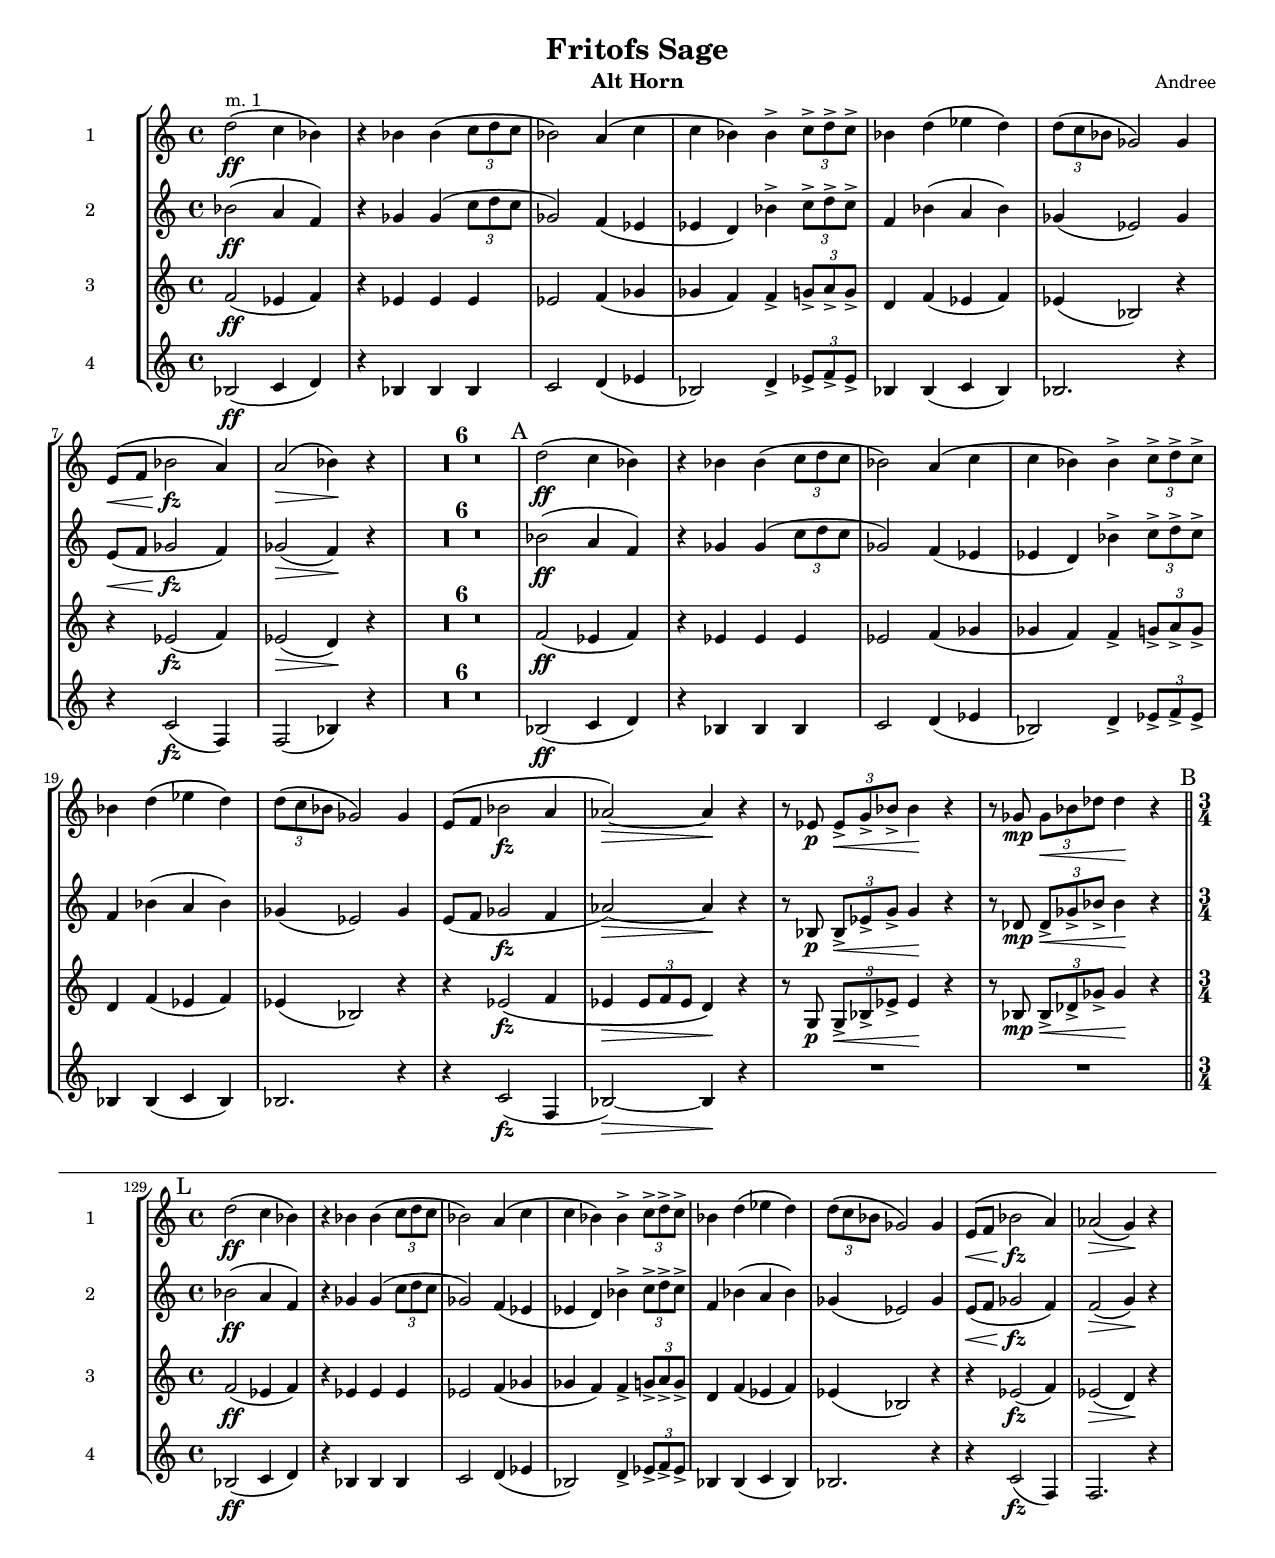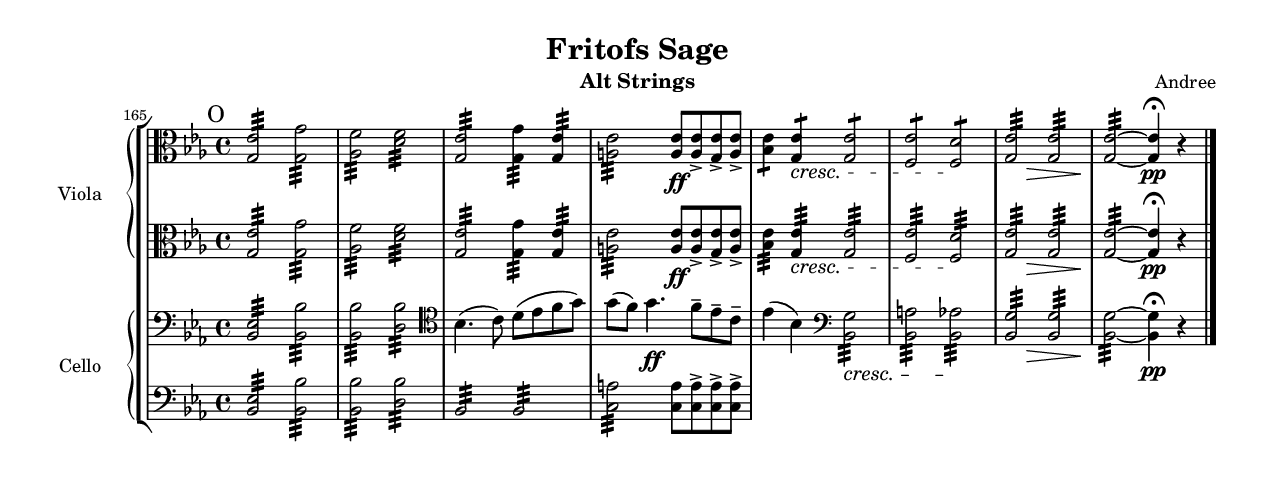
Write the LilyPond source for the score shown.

#(set-global-staff-size 16)

\paper {
  #(set-paper-size "letter")
}

\book {

\header {
  title = "Fritofs Sage"
  composer = "Andree"
  instrument = "Alt Horn" 
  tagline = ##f
}

\score {
  \new StaffGroup <<
    \new Staff \with { instrumentName = #"1" } \relative c'' { 
    \compressFullBarRests
      \clef treble \key c \major \time 4/4 
      d2^\markup{"m. 1"}\ff\( c4 bes4\) 
      r4 bes bes\( \tuplet 3/2 {c8 d c} 
      bes2\) a4\( c | 
      c bes\) bes4-> \tuplet 3/2 {c8-> d-> c->} | 
      bes4 d4\( ees d\) 
      \tuplet 3/2 {d8\( c bes} ges2\) ges4 | 
      e8\<\( f bes2\!\fz a4\) | 
      a2\>\( bes4\)\! r4 | 
      R1*6 | 
      \mark "A"
      d2\ff\( c4 bes4\) 
      r bes bes\( \tuplet 3/2 {c8 d c} 
      bes2\) a4\( c | 
      c bes\) bes4-> \tuplet 3/2 {c8-> d-> c->} | 
      bes4 d4\( ees d\) 
      \tuplet 3/2 {d8\( c bes} ges2\) ges4 |
      e8\( f bes2\fz a4 aes2~\)\> aes4\! r | 
      r8 ees8\p \tuplet 3/2 {ees8\<-> g-> bes->} bes4\! r4 | 
      r8 ges8\mp \tuplet 3/2 {ges\< bes des} des4\! r4 |
      \mark "B"
      \bar "||" \time 3/4
    }

    \new Staff \with { instrumentName = #"2" } \relative c'' { 
      \clef treble \key c \major \time 4/4 
      bes2\ff( a4 f) | 
      r4 ges4 ges( \tuplet 3/2 {c8 d c} | 
      ges2) f4( ees | 
      ees d) bes'4-> \tuplet 3/2 {c8-> d-> c->} | 
      f,4 bes4( a bes) | 
      ges4( ees2) ges4 | 
      e8\<( f ges2\!\fz f4) | 
      ges2\>( f4\!) r4 | 
      R1*6 | 
      bes2\ff( a4 f) | 
      r4 ges4 ges( \tuplet 3/2 {c8 d c} | 
      ges2) f4( ees | 
      ees d) bes'4-> \tuplet 3/2 {c8-> d-> c->} | 
      f,4 bes4( a bes) | 
      ges4( ees2) ges4 | 
      e8( f ges2\fz f4 | 
      aes2\>)~ aes4\! r4 | 
      r8 bes,8\p \tuplet 3/2 {bes8->\< ees-> g->} g4\! r4 | 
      r8 des8\mp \tuplet 3/2 {des8->\< ges-> bes->} bes4\! r4 | 
    }

    \new Staff \with { instrumentName = #"3" } \relative c' { 
      \clef treble \key c \major \time 4/4 
      f2\ff( ees4 f) | 
      r4 ees4 ees ees | 
      ees2 f4( ges | 
      ges f) f4-> \tuplet 3/2 { g8-> a-> g-> } 
      d4 f4( ees f) | 
      ees4( bes2) r4 | 
      r4 ees2\fz( f4)ees2(\> d4\!) r4 |
      R1*6 | 
      f2\ff( ees4 f) | 
      r4 ees4 ees ees | 
      ees2 f4( ges | 
      ges f) f4-> \tuplet 3/2 { g8-> a-> g-> } 
      d4 f4( ees f) | 
      ees4( bes2) r4 | 
      r4 ees2\fz\( f4 | 
      ees4\> \tuplet 3/2 {ees8 f ees} d4\!\) r4 | 
      r8 g,\p \tuplet 3/2 {g8->\< bes-> ees->} ees4\! r4 | 
      r8 bes8\mp \tuplet 3/2 {bes8->\< des-> ges->} ges4\! r4 | 
    }

    \new Staff \with { instrumentName = #"4" } \relative c' { 
      \clef treble \key c \major \time 4/4 
      bes2\ff( c4 d) | 
      r4 bes bes bes | 
      c2 d4( ees | 
      bes2) d4-> \tuplet 3/2 {ees8-> f-> ees->} | 
      bes4 bes4( c bes) | 
      bes2. r4 | 
      r4 c2\fz( f,4) | 
      f2( bes4) r4 | 
      R1*6 | 
      bes2\ff( c4 d) | 
      r4 bes bes bes | 
      c2 d4( ees | 
      bes2) d4-> \tuplet 3/2 {ees8-> f-> ees->} | 
      bes4 bes4( c bes) | 
      bes2. r4 | 
      r4 c2\fz( f,4 | 
      bes2)~\> bes4\! r4 | R1*2 | 
    }
  
  >>

  

  \layout {
    
  }
  \midi {}
}

\markup {
  \column {
    \draw-hline
  }
}

\score {
  
  \new StaffGroup <<
    \new Staff \with { instrumentName = #"1" } \relative c'' { 
    \set Score.currentBarNumber = #129
    \compressFullBarRests
      \clef treble \key c \major \time 4/4 
      \mark "L"
      d2\ff\( c4 bes4\) 
      r4 bes bes\( \tuplet 3/2 {c8 d c} 
      bes2\) a4\( c | 
      c bes\) bes4-> \tuplet 3/2 {c8-> d-> c->} | 
      bes4 d4\( ees d\) 
      \tuplet 3/2 {d8\( c bes} ges2\) ges4 | 
      e8\<\( f bes2\!\fz a4\) | 
      aes2\>\( g4\)\! r4 | 
    }

    \new Staff \with { instrumentName = #"2" } \relative c'' { 
      \clef treble \key c \major \time 4/4 
      bes2\ff( a4 f) | 
      r4 ges4 ges( \tuplet 3/2 {c8 d c} | 
      ges2) f4( ees | 
      ees d) bes'4-> \tuplet 3/2 {c8-> d-> c->} | 
      f,4 bes4( a bes) | 
      ges4( ees2) ges4 | 
      e8\<( f ges2\!\fz f4) | 
      f2\>( g4\!) r4 | 
      
    }

    \new Staff \with { instrumentName = #"3" } \relative c' { 
      \clef treble \key c \major \time 4/4 
      f2\ff( ees4 f) | 
      r4 ees4 ees ees | 
      ees2 f4( ges | 
      ges f) f4-> \tuplet 3/2 { g8-> a-> g-> } 
      d4 f4( ees f) | 
      ees4( bes2) r4 | 
      r4 ees2\fz( f4)ees2(\> d4\!) r4 |
    }

    \new Staff \with { instrumentName = #"4" } \relative c' { 
      \clef treble \key c \major \time 4/4 
      bes2\ff( c4 d) | 
      r4 bes bes bes | 
      c2 d4( ees | 
      bes2) d4-> \tuplet 3/2 {ees8-> f-> ees->} | 
      bes4 bes4( c bes) | 
      bes2. r4 | 
      r4 c2\fz( f,4) | 
      f2. r4 | 
    }
  
  >>

  \layout {
    
  }
  \midi {}
}

}

\book {

\header {
  title = "Fritofs Sage"
  composer = "Andree"
  instrument = "Alt Strings" 
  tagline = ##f
}

\score {
  \new StaffGroup <<
    \new PianoStaff \with { instrumentName = #"Viola" } <<
    \new Staff \relative c' { 
      \mark "O" \clef alto \time 4/4 \key ees \major
      \set Score.currentBarNumber = #165
      <g ees'>2:32 <g g'>:32 | 
      <aes f'>:32 <d f>:32 | 
      <g, ees'>:32 <g g'>4:32 <g ees'>:32 | 
      <a ees'>2:32 <a ees'>8\ff <a ees'>-> <g ees'>-> <a ees'>-> | 
      <bes ees>4:8 <g ees'>4:8\cresc <g ees'>2:8 | 
      <f ees'>2:8 <f d'>2:8\! | 
      << {
        <g ees'>2:32 <g ees'>2:32 | 
      } \\ {
        s4 s4\> s4. s8\!
      } >>
      
      <g ees'>2\!:32~ <g ees'>4\pp\fermata r4 \bar "|."
    }

    \new Staff \relative c' {
      \clef "alto" \time 4/4 \key ees \major 
      <g ees'>2:32 <g g'>:32 | 
      <aes f'>:32 <d f>:32 | 
      <g, ees'>:32 <g g'>4:32 <g ees'>:32 | 
      <a ees'>2:32 <a ees'>8\ff <a ees'>-> <g ees'>-> <a ees'>-> | 
      <bes ees>4:32 <g ees'>4:32\cresc <g ees'>2:32 | 
      <f ees'>2:32 <f d'>2:32\! | 
      << {
        <g ees'>2:32 <g ees'>2:32 | 
      } \\ {
        s4 s4\> s4. s8\!
      } >>
      
      <g ees'>2\!:32~ <g ees'>4\pp\fermata r4 \bar "|."

    }

    >>

    \new PianoStaff \with { instrumentName = #"Cello" } <<
    \new Staff \relative c { 
      \mark "O" \clef bass \time 4/4 \key ees \major
      \set Score.currentBarNumber = #165
      <bes ees>2:32 <bes bes'>2:32 | 
      <bes bes'>2:32 <d bes'>2:32 | 
      \clef tenor bes'4.( c8) d( ees f g) | 
      g8( f) g4.\ff  f8-- ees-- c-- | 
      ees4( bes) \clef bass <bes, g'>2:32\cresc | 
      <bes a'>2:32 <bes aes'>2:32\! | 
      << {
        <bes g'>2:32 <bes g'>2:32
      } \\ {
        s4 s4\> s4. s8\!
      }>>
      <bes g'>2:32~ <bes g'>4\pp\fermata r4

    }

    \new Staff \relative c {
      \clef bass \time 4/4 \key ees \major 
      <bes ees>2:32 <bes bes'>2:32 | 
      <bes bes'>2:32 <d bes'>2:32 |
      bes2:32 bes2:32 | 
      <c a'>2:32 <c a'>8 <c a'>-> <c a'>-> <c a'>-> | 
      


    }

    >>
  >>

\layout {
  ragged-right = ##f
}
}


}